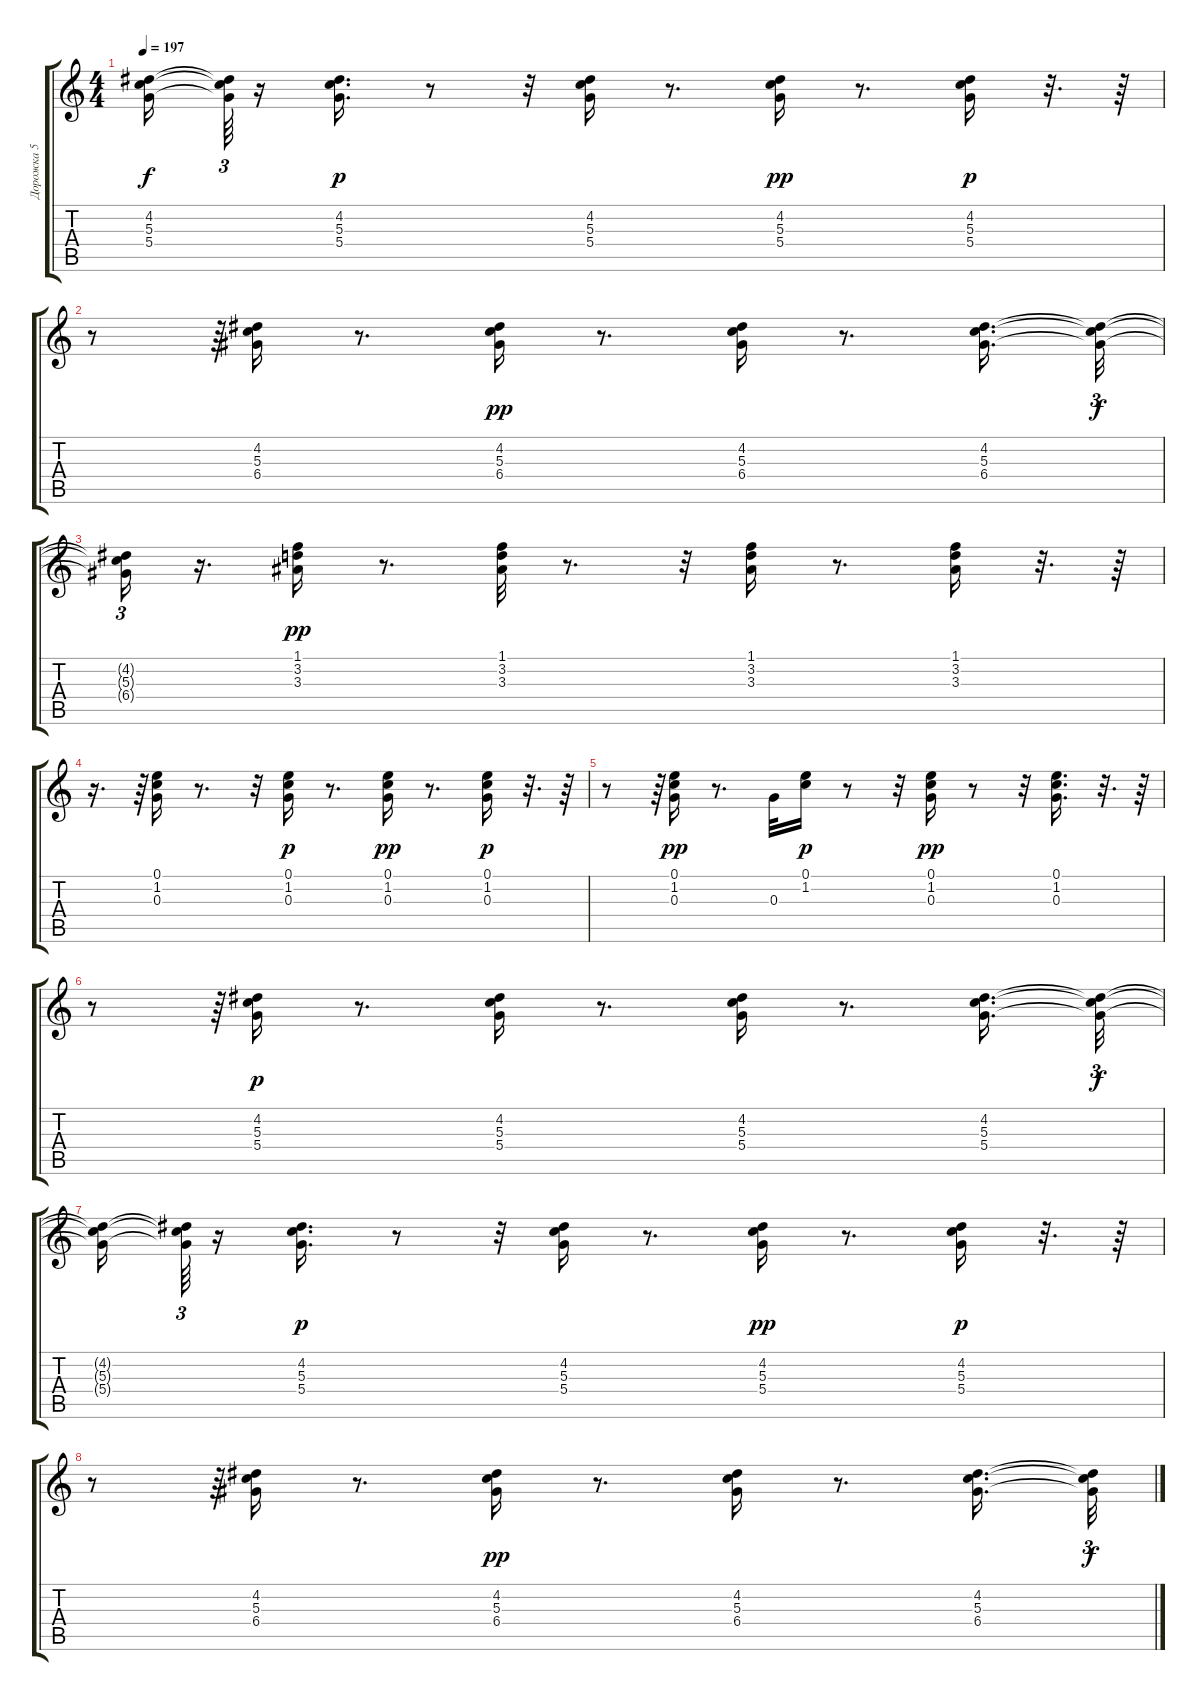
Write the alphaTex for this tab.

\track ("Дорожка 5" "Дорожка 5") {instrument electricguitarclean}
\staff {score tabs}
\tuning (E4 B3 G3 D3 A2 E2) {hide}
\ts (4 4)
\tempo 197
\clef g2
\ks c
(4.2{t} 5.3{t} 5.4{t}).16{dy f} (4.2{t} 5.3{t} 5.4{t}).64{tu (3 2)} r.16 (4.2 5.3 5.4).16{d dy p} r.8 r.32 (4.2 5.3 5.4).16 r.8{d} (4.2 5.3 5.4).16{dy pp} r.8{d} (4.2 5.3 5.4).16{dy p} r.32{d} r.64 |
r.8 r.64{tu (3 2)} (4.2 5.3 6.4).16 r.8{d} (4.2 5.3 6.4).16{dy pp} r.8{d} (4.2 5.3 6.4).16 r.8{d} (4.2 5.3 6.4).16{d} (4.2{t} 5.3{t} 6.4{t}).32{tu (3 2) dy f} |
(4.2{t} 5.3{t} 6.4{t}).16{tu (3 2)} r.16{d} (1.1 3.2 3.3).16{dy pp} r.8{d} (1.1 3.2 3.3).32 r.8{d} r.32 (1.1 3.2 3.3).16 r.8{d} (1.1 3.2 3.3).16 r.32{d} r.64 |
r.16{d} r.64{tu (3 2)} (0.1 1.2 0.3).16 r.8{d} r.32 (0.1 1.2 0.3).16{dy p} r.8{d} (0.1 1.2 0.3).16{dy pp} r.8{d} (0.1 1.2 0.3).16{dy p} r.32{d} r.64 |
r.8 r.64{tu (3 2)} (0.1 1.2 0.3).16{dy pp} r.8{d} 0.3.32 (0.1 1.2).16{dy p} r.8 r.32 (0.1 1.2 0.3).16{dy pp} r.8 r.32 (0.1 1.2 0.3).16{d} r.32{d} r.64 |
r.8 r.64{tu (3 2)} (4.2 5.3 5.4).16{dy p} r.8{d} (4.2 5.3 5.4).16 r.8{d} (4.2 5.3 5.4).16 r.8{d} (4.2 5.3 5.4).16{d} (4.2{t} 5.3{t} 5.4{t}).32{tu (3 2) dy f} |
(4.2{t} 5.3{t} 5.4{t}).16 (4.2{t} 5.3{t} 5.4{t}).64{tu (3 2)} r.16 (4.2 5.3 5.4).16{d dy p} r.8 r.32 (4.2 5.3 5.4).16 r.8{d} (4.2 5.3 5.4).16{dy pp} r.8{d} (4.2 5.3 5.4).16{dy p} r.32{d} r.64 |
r.8 r.64{tu (3 2)} (4.2 5.3 6.4).16 r.8{d} (4.2 5.3 6.4).16{dy pp} r.8{d} (4.2 5.3 6.4).16 r.8{d} (4.2 5.3 6.4).16{d} (4.2{t} 5.3{t} 6.4{t}).32{tu (3 2) dy f}
